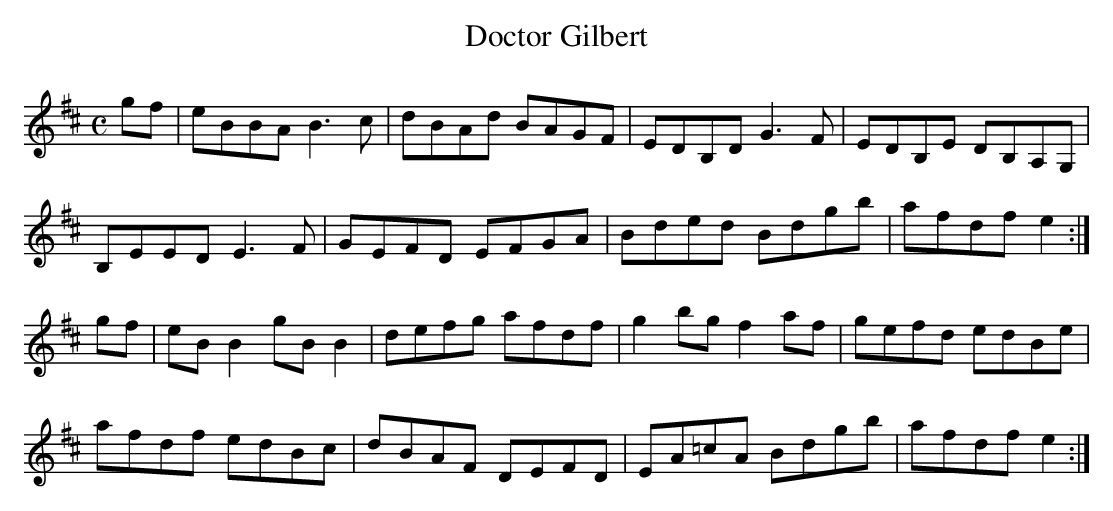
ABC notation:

X:1
T:Doctor Gilbert
M:C
L:1/8
K:E Dorian
gf|eBBA B3c|dBAd BAGF|EDB,D G3F|EDB,E DB,A,G,|!
B,EED E3F|GEFD EFGA|Bded Bdgb|afdf e2:|!
gf|eBB2 gBB2|defg afdf|g2bg f2af|gefd edBe|!
afdf edBc|dBAF DEFD|EA=cA Bdgb|afdf e2:|!
